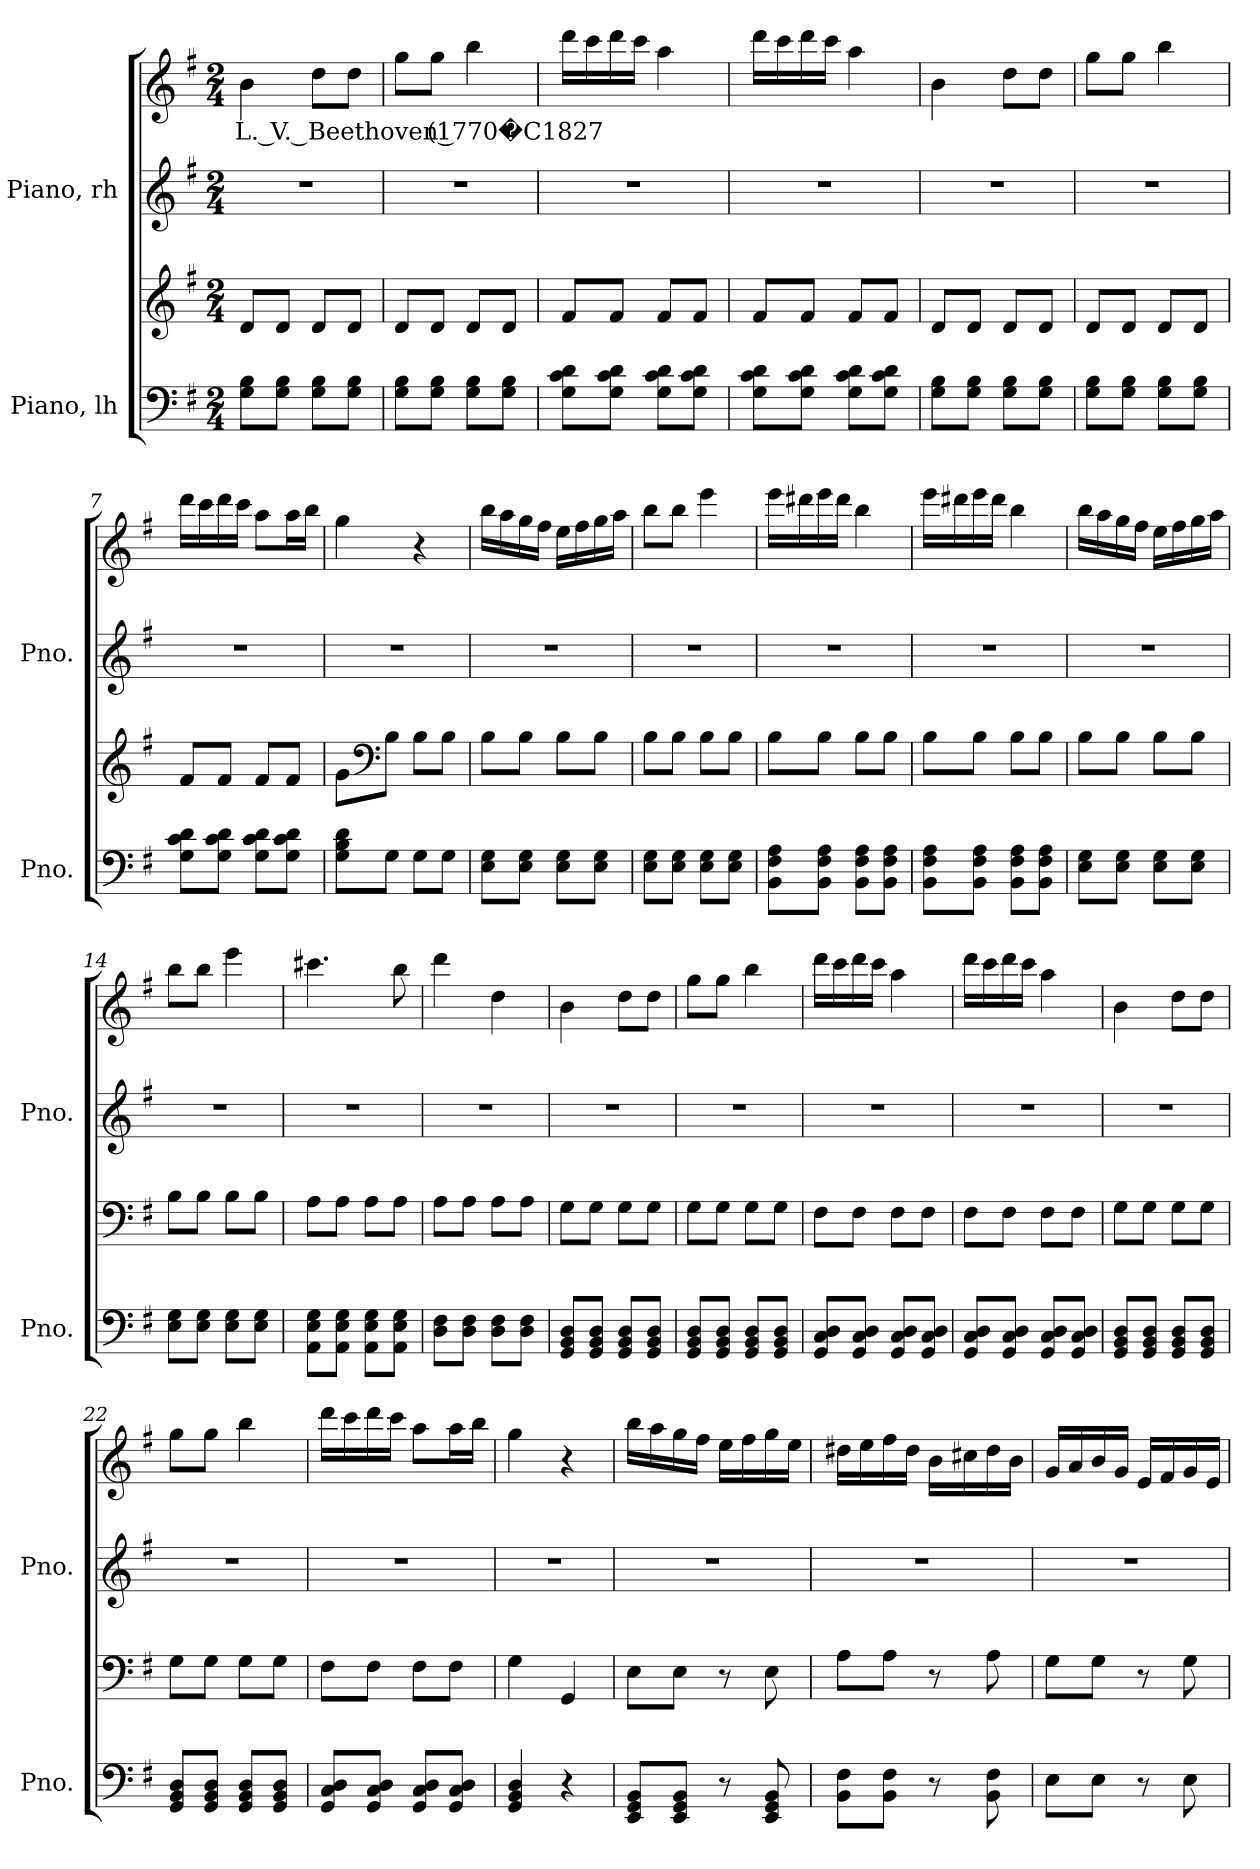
**kern	**kern	**kern	**kern	**text
*part2	*part2	*part1	*part1	*part1
*staff4	*staff3	*staff2	*staff1	*staff1
*I"Piano, lh	*	*I"Piano, rh	*	*
*I'Pno.	*	*I'Pno.	*	*
*clefF4	*clefG2	*clefG2	*clefG2	*
*k[f#]	*k[f#]	*k[f#]	*k[f#]	*
*M2/4	*M2/4	*M2/4	*M2/4	*
*MM144	*MM144	*MM144	*MM144	*
=1	=1	=1	=1	=1
!	!	!	!	!LO:LY:b
8G\ 8B\L	8d/L	2r	4b\	L. V. Beethoven (1770�C1827
8G\ 8B\J	8d/J	.	.	.
8G\ 8B\L	8d/L	.	8dd\L	.
8G\ 8B\J	8d/J	.	8dd\J	.
=2	=2	=2	=2	=2
8G\ 8B\L	8d/L	2r	8gg\L	.
8G\ 8B\J	8d/J	.	8gg\J	.
8G\ 8B\L	8d/L	.	4bb\	.
8G\ 8B\J	8d/J	.	.	.
=3	=3	=3	=3	=3
8G\ 8c\ 8d\L	8f#/L	2r	16ddd\LL	.
.	.	.	16ccc\	.
8G\ 8c\ 8d\J	8f#/J	.	16ddd\	.
.	.	.	16ccc\JJ	.
8G\ 8c\ 8d\L	8f#/L	.	4aa\	.
8G\ 8c\ 8d\J	8f#/J	.	.	.
!!LO:LB:g=z
=4	=4	=4	=4	=4
8G\ 8c\ 8d\L	8f#/L	2r	16ddd\LL	.
.	.	.	16ccc\	.
8G\ 8c\ 8d\J	8f#/J	.	16ddd\	.
.	.	.	16ccc\JJ	.
8G\ 8c\ 8d\L	8f#/L	.	4aa\	.
8G\ 8c\ 8d\J	8f#/J	.	.	.
=5	=5	=5	=5	=5
8G\ 8B\L	8d/L	2r	4b\	.
8G\ 8B\J	8d/J	.	.	.
8G\ 8B\L	8d/L	.	8dd\L	.
8G\ 8B\J	8d/J	.	8dd\J	.
=6	=6	=6	=6	=6
8G\ 8B\L	8d/L	2r	8gg\L	.
8G\ 8B\J	8d/J	.	8gg\J	.
8G\ 8B\L	8d/L	.	4bb\	.
8G\ 8B\J	8d/J	.	.	.
=7	=7	=7	=7	=7
8G\ 8c\ 8d\L	8f#/L	2r	16ddd\LL	.
.	.	.	16ccc\	.
8G\ 8c\ 8d\J	8f#/J	.	16ddd\	.
.	.	.	16ccc\JJ	.
8G\ 8c\ 8d\L	8f#/L	.	8aa\L	.
8G\ 8c\ 8d\J	8f#/J	.	16aa\L	.
.	.	.	16bb\JJ	.
=8	=8	=8	=8	=8
8G\ 8B\ 8d\L	8g\L	2r	4gg\	.
*	*clefF4	*	*	*
8G\J	8B\J	.	.	.
8G\L	8B\L	.	4r	.
8G\J	8B\J	.	.	.
!!LO:LB:g=z
=9	=9	=9	=9	=9
8E\ 8G\L	8B\L	2r	16bb\LL	.
.	.	.	16aa\	.
8E\ 8G\J	8B\J	.	16gg\	.
.	.	.	16ff#\JJ	.
8E\ 8G\L	8B\L	.	16ee\LL	.
.	.	.	16ff#\	.
8E\ 8G\J	8B\J	.	16gg\	.
.	.	.	16aa\JJ	.
=10	=10	=10	=10	=10
8E\ 8G\L	8B\L	2r	8bb\L	.
8E\ 8G\J	8B\J	.	8bb\J	.
8E\ 8G\L	8B\L	.	4eee\	.
8E\ 8G\J	8B\J	.	.	.
=11	=11	=11	=11	=11
8BB\ 8F#\ 8A\L	8B\L	2r	16eee\LL	.
.	.	.	16ddd#X\	.
8BB\ 8F#\ 8A\J	8B\J	.	16eee\	.
.	.	.	16ddd#\JJ	.
8BB\ 8F#\ 8A\L	8B\L	.	4bb\	.
8BB\ 8F#\ 8A\J	8B\J	.	.	.
=12	=12	=12	=12	=12
8BB\ 8F#\ 8A\L	8B\L	2r	16eee\LL	.
.	.	.	16ddd#X\	.
8BB\ 8F#\ 8A\J	8B\J	.	16eee\	.
.	.	.	16ddd#\JJ	.
8BB\ 8F#\ 8A\L	8B\L	.	4bb\	.
8BB\ 8F#\ 8A\J	8B\J	.	.	.
=13	=13	=13	=13	=13
8E\ 8G\L	8B\L	2r	16bb\LL	.
.	.	.	16aa\	.
8E\ 8G\J	8B\J	.	16gg\	.
.	.	.	16ff#\JJ	.
8E\ 8G\L	8B\L	.	16ee\LL	.
.	.	.	16ff#\	.
8E\ 8G\J	8B\J	.	16gg\	.
.	.	.	16aa\JJ	.
!!LO:PB:g=z
=14	=14	=14	=14	=14
8E\ 8G\L	8B\L	2r	8bb\L	.
8E\ 8G\J	8B\J	.	8bb\J	.
8E\ 8G\L	8B\L	.	4eee\	.
8E\ 8G\J	8B\J	.	.	.
=15	=15	=15	=15	=15
8AA\ 8E\ 8G\L	8A\L	2r	4.ccc#X\	.
8AA\ 8E\ 8G\J	8A\J	.	.	.
8AA\ 8E\ 8G\L	8A\L	.	.	.
8AA\ 8E\ 8G\J	8A\J	.	8bb\	.
=16	=16	=16	=16	=16
8D\ 8F#\L	8A\L	2r	4ddd\	.
8D\ 8F#\J	8A\J	.	.	.
8D\ 8F#\L	8A\L	.	4dd\	.
8D\ 8F#\J	8A\J	.	.	.
=17	=17	=17	=17	=17
8GG/ 8BB/ 8D/L	8G\L	2r	4b\	.
8GG/ 8BB/ 8D/J	8G\J	.	.	.
8GG/ 8BB/ 8D/L	8G\L	.	8dd\L	.
8GG/ 8BB/ 8D/J	8G\J	.	8dd\J	.
=18	=18	=18	=18	=18
8GG/ 8BB/ 8D/L	8G\L	2r	8gg\L	.
8GG/ 8BB/ 8D/J	8G\J	.	8gg\J	.
8GG/ 8BB/ 8D/L	8G\L	.	4bb\	.
8GG/ 8BB/ 8D/J	8G\J	.	.	.
=19	=19	=19	=19	=19
8GG/ 8C/ 8D/L	8F#\L	2r	16ddd\LL	.
.	.	.	16ccc\	.
8GG/ 8C/ 8D/J	8F#\J	.	16ddd\	.
.	.	.	16ccc\JJ	.
8GG/ 8C/ 8D/L	8F#\L	.	4aa\	.
8GG/ 8C/ 8D/J	8F#\J	.	.	.
!!LO:LB:g=z
=20	=20	=20	=20	=20
8GG/ 8C/ 8D/L	8F#\L	2r	16ddd\LL	.
.	.	.	16ccc\	.
8GG/ 8C/ 8D/J	8F#\J	.	16ddd\	.
.	.	.	16ccc\JJ	.
8GG/ 8C/ 8D/L	8F#\L	.	4aa\	.
8GG/ 8C/ 8D/J	8F#\J	.	.	.
=21	=21	=21	=21	=21
8GG/ 8BB/ 8D/L	8G\L	2r	4b\	.
8GG/ 8BB/ 8D/J	8G\J	.	.	.
8GG/ 8BB/ 8D/L	8G\L	.	8dd\L	.
8GG/ 8BB/ 8D/J	8G\J	.	8dd\J	.
=22	=22	=22	=22	=22
8GG/ 8BB/ 8D/L	8G\L	2r	8gg\L	.
8GG/ 8BB/ 8D/J	8G\J	.	8gg\J	.
8GG/ 8BB/ 8D/L	8G\L	.	4bb\	.
8GG/ 8BB/ 8D/J	8G\J	.	.	.
=23	=23	=23	=23	=23
8GG/ 8C/ 8D/L	8F#\L	2r	16ddd\LL	.
.	.	.	16ccc\	.
8GG/ 8C/ 8D/J	8F#\J	.	16ddd\	.
.	.	.	16ccc\JJ	.
8GG/ 8C/ 8D/L	8F#\L	.	8aa\L	.
8GG/ 8C/ 8D/J	8F#\J	.	16aa\L	.
.	.	.	16bb\JJ	.
=24	=24	=24	=24	=24
4GG/ 4BB/ 4D/	4G\	2r	4gg\	.
4r	4GG/	.	4r	.
=25	=25	=25	=25	=25
8EE/ 8GG/ 8BB/L	8E\L	2r	16bb\LL	.
.	.	.	16aa\	.
8EE/ 8GG/ 8BB/J	8E\J	.	16gg\	.
.	.	.	16ff#\JJ	.
8r	8r	.	16ee\LL	.
.	.	.	16ff#\	.
8EE/ 8GG/ 8BB/	8E\	.	16gg\	.
.	.	.	16ee\JJ	.
!!LO:LB:g=z
=26	=26	=26	=26	=26
8BB\ 8F#\L	8A\L	2r	16dd#X\LL	.
.	.	.	16ee\	.
8BB\ 8F#\J	8A\J	.	16ff#\	.
.	.	.	16dd#\JJ	.
8r	8r	.	16b\LL	.
.	.	.	16cc#X\	.
8BB\ 8F#\	8A\	.	16dd#\	.
.	.	.	16b\JJ	.
=27	=27	=27	=27	=27
8E\L	8G\L	2r	16g/LL	.
.	.	.	16a/	.
8E\J	8G\J	.	16b/	.
.	.	.	16g/JJ	.
8r	8r	.	16e/LL	.
.	.	.	16f#/	.
8E\	8G\	.	16g/	.
.	.	.	16e/JJ	.
=	=	=	=	=
*-	*-	*-	*-	*-
